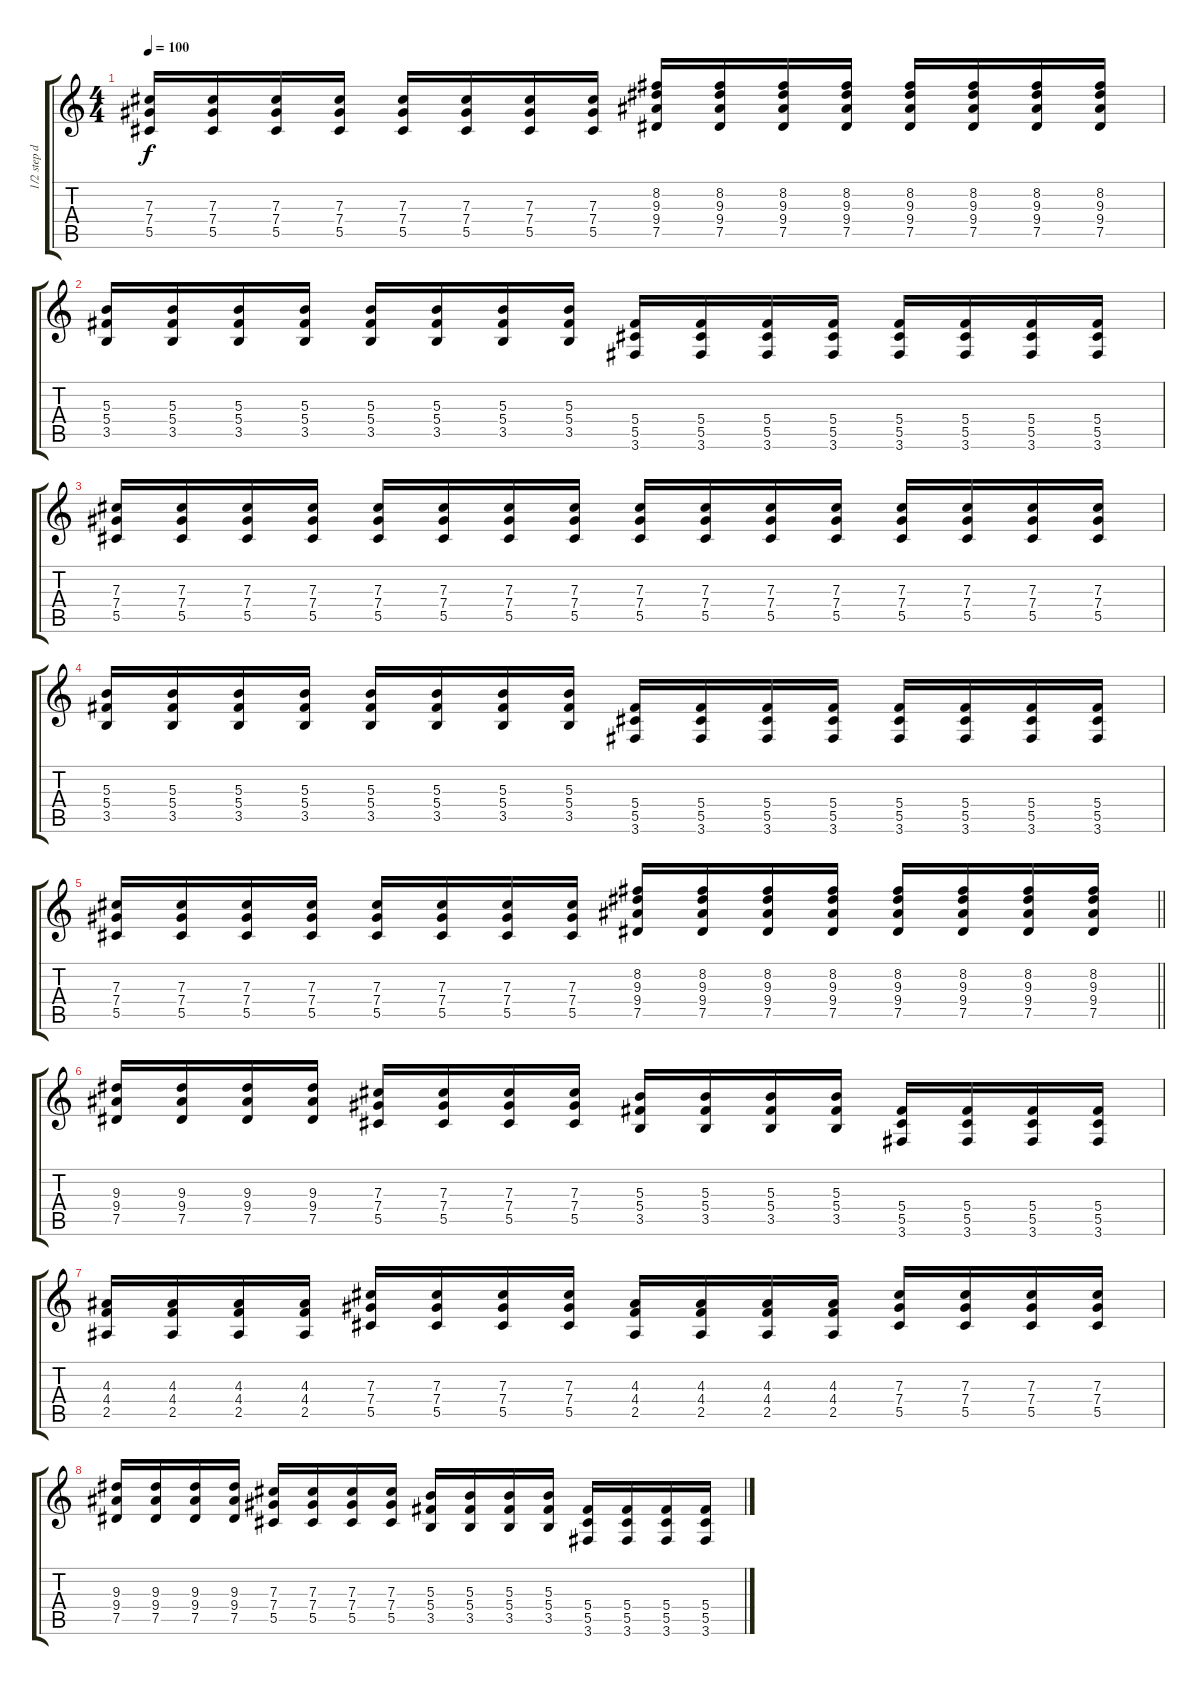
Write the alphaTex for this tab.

\track ("1/2 step down tuning  " "1/2 step d") {instrument overdrivenguitar}
\staff {score tabs}
\tuning (Eb4 Bb3 Gb3 Db3 Ab2 Eb2) {hide}
\ts (4 4)
\tempo 100
\clef g2
\ks c
(7.3 7.4 5.5).16{dy f} (7.3 7.4 5.5).16 (7.3 7.4 5.5).16 (7.3 7.4 5.5).16 (7.3 7.4 5.5).16 (7.3 7.4 5.5).16 (7.3 7.4 5.5).16 (7.3 7.4 5.5).16 (8.2 9.3 9.4 7.5).16 (8.2 9.3 9.4 7.5).16 (8.2 9.3 9.4 7.5).16 (8.2 9.3 9.4 7.5).16 (8.2 9.3 9.4 7.5).16 (8.2 9.3 9.4 7.5).16 (8.2 9.3 9.4 7.5).16 (8.2 9.3 9.4 7.5).16 |
(5.3 5.4 3.5).16 (5.3 5.4 3.5).16 (5.3 5.4 3.5).16 (5.3 5.4 3.5).16 (5.3 5.4 3.5).16 (5.3 5.4 3.5).16 (5.3 5.4 3.5).16 (5.3 5.4 3.5).16 (5.4 5.5 3.6).16 (5.4 5.5 3.6).16 (5.4 5.5 3.6).16 (5.4 5.5 3.6).16 (5.4 5.5 3.6).16 (5.4 5.5 3.6).16 (5.4 5.5 3.6).16 (5.4 5.5 3.6).16 |
(7.3 7.4 5.5).16 (7.3 7.4 5.5).16 (7.3 7.4 5.5).16 (7.3 7.4 5.5).16 (7.3 7.4 5.5).16 (7.3 7.4 5.5).16 (7.3 7.4 5.5).16 (7.3 7.4 5.5).16 (7.3 7.4 5.5).16 (7.3 7.4 5.5).16 (7.3 7.4 5.5).16 (7.3 7.4 5.5).16 (7.3 7.4 5.5).16 (7.3 7.4 5.5).16 (7.3 7.4 5.5).16 (7.3 7.4 5.5).16 |
(5.3 5.4 3.5).16 (5.3 5.4 3.5).16 (5.3 5.4 3.5).16 (5.3 5.4 3.5).16 (5.3 5.4 3.5).16 (5.3 5.4 3.5).16 (5.3 5.4 3.5).16 (5.3 5.4 3.5).16 (5.4 5.5 3.6).16 (5.4 5.5 3.6).16 (5.4 5.5 3.6).16 (5.4 5.5 3.6).16 (5.4 5.5 3.6).16 (5.4 5.5 3.6).16 (5.4 5.5 3.6).16 (5.4 5.5 3.6).16 |
\barLineRight lightlight
(7.3 7.4 5.5).16 (7.3 7.4 5.5).16 (7.3 7.4 5.5).16 (7.3 7.4 5.5).16 (7.3 7.4 5.5).16 (7.3 7.4 5.5).16 (7.3 7.4 5.5).16 (7.3 7.4 5.5).16 (8.2 9.3 9.4 7.5).16 (8.2 9.3 9.4 7.5).16 (8.2 9.3 9.4 7.5).16 (8.2 9.3 9.4 7.5).16 (8.2 9.3 9.4 7.5).16 (8.2 9.3 9.4 7.5).16 (8.2 9.3 9.4 7.5).16 (8.2 9.3 9.4 7.5).16 |
(9.3 9.4 7.5).16 (9.3 9.4 7.5).16 (9.3 9.4 7.5).16 (9.3 9.4 7.5).16 (7.3 7.4 5.5).16 (7.3 7.4 5.5).16 (7.3 7.4 5.5).16 (7.3 7.4 5.5).16 (5.3 5.4 3.5).16 (5.3 5.4 3.5).16 (5.3 5.4 3.5).16 (5.3 5.4 3.5).16 (5.4 5.5 3.6).16 (5.4 5.5 3.6).16 (5.4 5.5 3.6).16 (5.4 5.5 3.6).16 |
(4.3 4.4 2.5).16 (4.3 4.4 2.5).16 (4.3 4.4 2.5).16 (4.3 4.4 2.5).16 (7.3 7.4 5.5).16 (7.3 7.4 5.5).16 (7.3 7.4 5.5).16 (7.3 7.4 5.5).16 (4.3 4.4 2.5).16 (4.3 4.4 2.5).16 (4.3 4.4 2.5).16 (4.3 4.4 2.5).16 (7.3 7.4 5.5).16 (7.3 7.4 5.5).16 (7.3 7.4 5.5).16 (7.3 7.4 5.5).16 |
(9.3 9.4 7.5).16 (9.3 9.4 7.5).16 (9.3 9.4 7.5).16 (9.3 9.4 7.5).16 (7.3 7.4 5.5).16 (7.3 7.4 5.5).16 (7.3 7.4 5.5).16 (7.3 7.4 5.5).16 (5.3 5.4 3.5).16 (5.3 5.4 3.5).16 (5.3 5.4 3.5).16 (5.3 5.4 3.5).16 (5.4 5.5 3.6).16 (5.4 5.5 3.6).16 (5.4 5.5 3.6).16 (5.4 5.5 3.6).16
